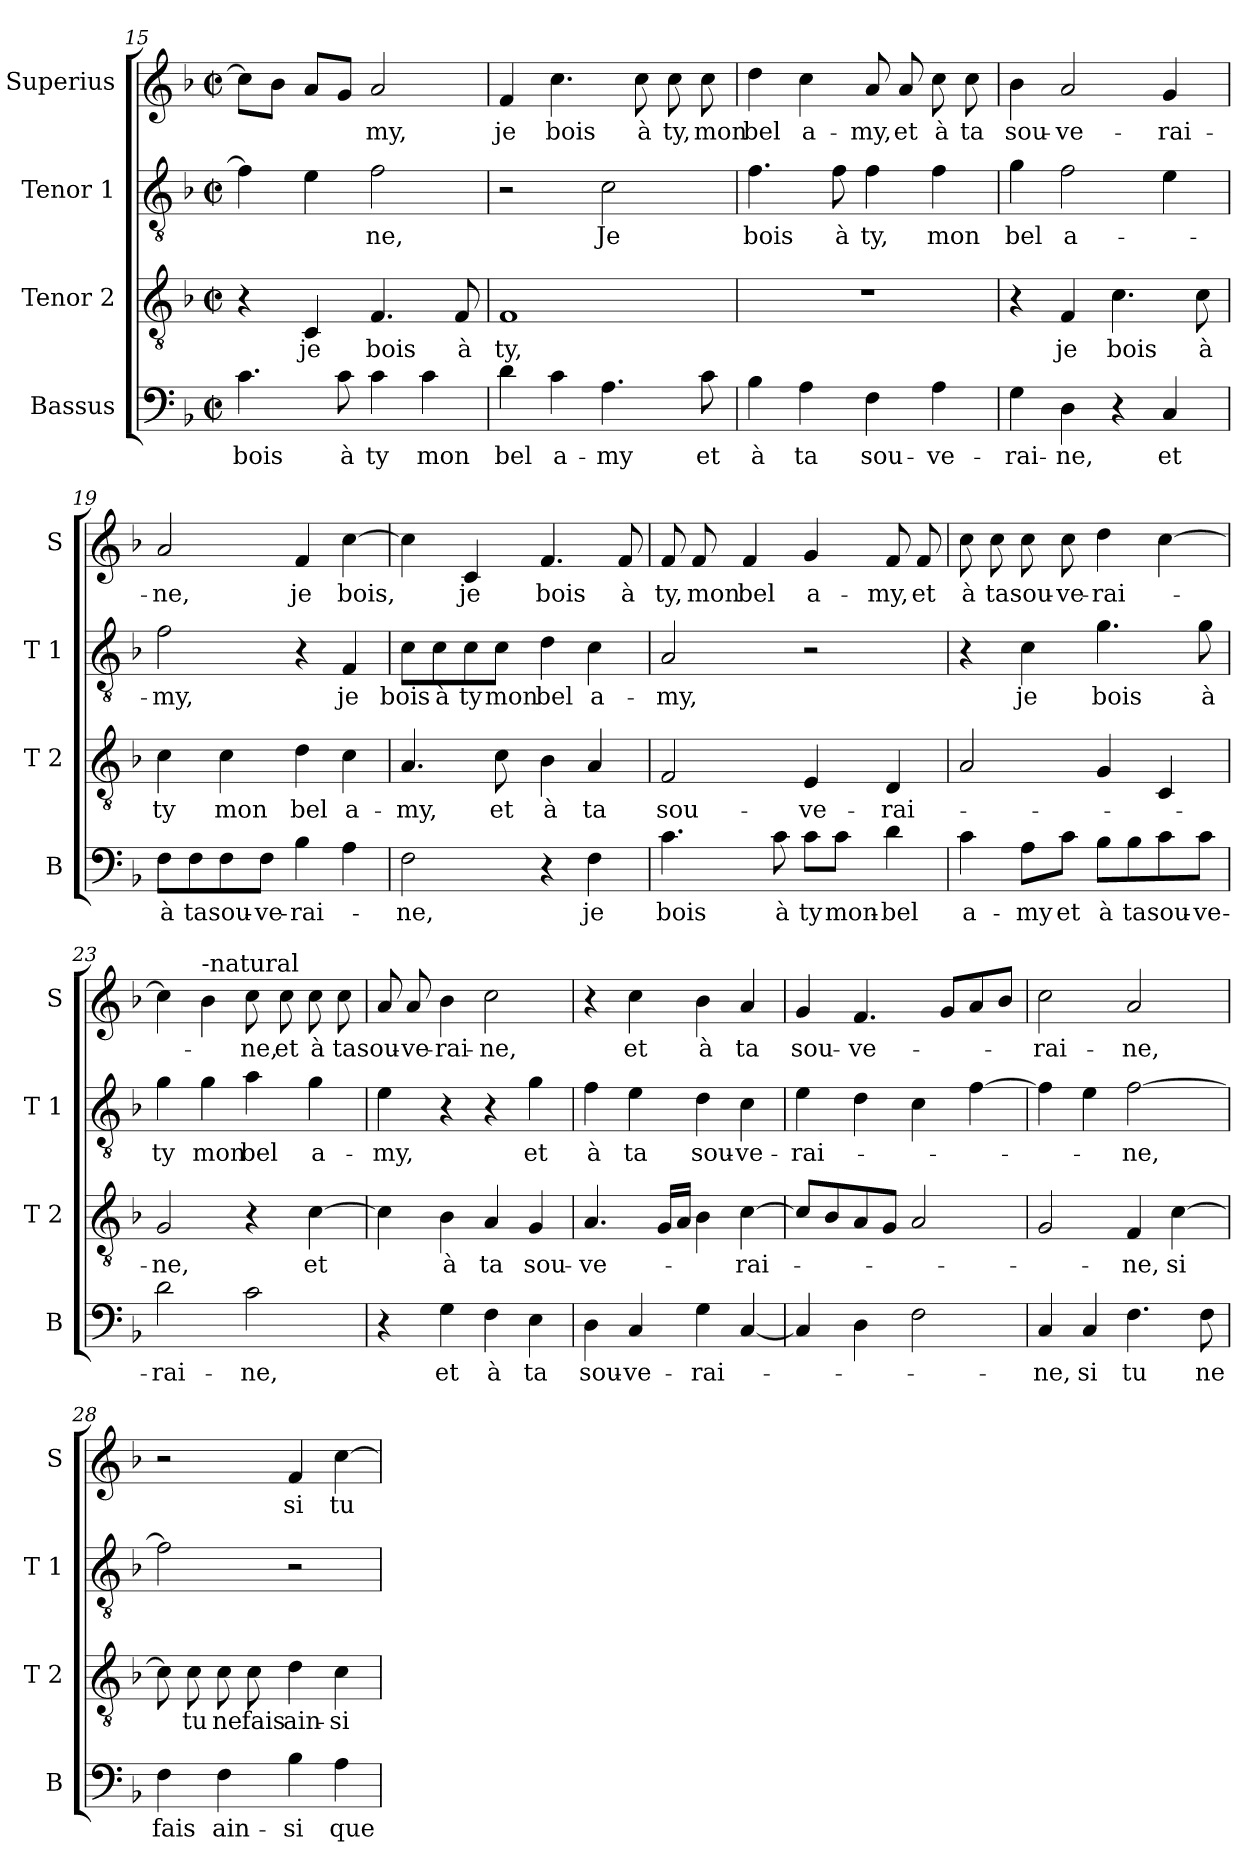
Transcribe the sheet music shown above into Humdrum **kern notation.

**kern	**text	**kern	**text	**kern	**text	**kern	**text
*part4	*part4	*part3	*part3	*part2	*part2	*part1	*part1
*staff4	*staff4	*staff3	*staff3	*staff2	*staff2	*staff1	*staff1
*I"Bassus	*	*I"Tenor 2	*	*I"Tenor 1	*	*I"Superius	*
*I'B	*	*I'T 2	*	*I'T 1	*	*I'S	*
*clefF4	*	*clefGv2	*	*clefGv2	*	*clefG2	*
*k[b-]	*	*k[b-]	*	*k[b-]	*	*k[b-]	*
*F:	*	*F:	*	*F:	*	*F:	*
*M2/2	*	*M2/2	*	*M2/2	*	*M2/2	*
*met(c|)	*	*met(c|)	*	*met(c|)	*	*met(c|)	*
=15	=15	=15	=15	=15	=15	=15	=15
4.c\	bois	4r	.	4f\]	.	8cc\L]	.
.	.	.	.	.	.	8b-\J	.
.	.	4C/	je	4e\	.	8a/L	.
8c\	à	.	.	.	.	8g/J	.
4c\	ty	4.F/	bois	2f\	-ne,	2a/	-my,
4c\	mon	.	.	.	.	.	.
.	.	8F/	à	.	.	.	.
!!LO:PB:g=z
=16	=16	=16	=16	=16	=16	=16	=16
4d\	bel	1F	ty,	2r	.	4f/	je
4c\	a-	.	.	.	.	4.cc\	bois
4.A\	-my	.	.	2c\	Je	.	.
.	.	.	.	.	.	8cc\	à
.	.	.	.	.	.	8cc\	ty,
8c\	et	.	.	.	.	8cc\	mon
=17	=17	=17	=17	=17	=17	=17	=17
4B-\	à	1r	.	4.f\	bois	4dd\	bel
4A\	ta	.	.	.	.	4cc\	a-
.	.	.	.	8f\	à	.	.
4F\	sou-	.	.	4f\	ty,	8a/	-my,
.	.	.	.	.	.	8a/	et
4A\	-ve-	.	.	4f\	mon	8cc\	à
.	.	.	.	.	.	8cc\	ta
=18	=18	=18	=18	=18	=18	=18	=18
4G\	-rai-	4r	.	4g\	bel	4b-\	sou-
4D\	-ne,	4F/	je	2f\	a-	2a/	-ve-
4r	.	4.c\	bois	.	.	.	.
4C/	et	.	.	4e\	.	4g/	-rai-
.	.	8c\	à	.	.	.	.
=19	=19	=19	=19	=19	=19	=19	=19
8F\L	à	4c\	ty	2f\	-my,	2a/	-ne,
8F\	ta	.	.	.	.	.	.
8F\	sou-	4c\	mon	.	.	.	.
8F\J	-ve-	.	.	.	.	.	.
4B-\	-rai-	4d\	bel	4r	.	4f/	je
4A\	.	4c\	a-	4F/	je	[4cc\	bois,
=20	=20	=20	=20	=20	=20	=20	=20
2F\	-ne,	4.A/	-my,	8c\L	bois	4cc\]	.
.	.	.	.	8c\	à	.	.
.	.	.	.	8c\	ty	4c/	je
.	.	8c\	et	8c\J	mon	.	.
4r	.	4B-\	à	4d\	bel	4.f/	bois
4F\	je	4A/	ta	4c\	a-	.	.
.	.	.	.	.	.	8f/	à
!!LO:LB:g=z
=21	=21	=21	=21	=21	=21	=21	=21
4.c\	bois	2F/	sou-	2A/	-my,	8f/	ty,
.	.	.	.	.	.	8f/	mon
.	.	.	.	.	.	4f/	bel
8c\	à	.	.	.	.	.	.
8c\L	ty	4E/	-ve-	2r	.	4g/	a-
8c\J	mon-	.	.	.	.	.	.
4d\	-bel	4D/	-rai-	.	.	8f/	-my,
.	.	.	.	.	.	8f/	et
=22	=22	=22	=22	=22	=22	=22	=22
4c\	a-	2A/	.	4r	.	8cc\	à
.	.	.	.	.	.	8cc\	ta
8A\L	-my	.	.	4c\	je	8cc\	sou-
8c\J	et	.	.	.	.	8cc\	-ve-
8B-\L	à	4G/	.	4.g\	bois	4dd\	-rai-
8B-\	ta	.	.	.	.	.	.
8c\	sou-	4C/	.	.	.	[4cc\	.
8c\J	-ve-	.	.	8g\	à	.	.
=23	=23	=23	=23	=23	=23	=23	=23
2d\	-rai-	2G/	-ne,	4g\	ty	4cc\]	.
!	!	!	!	!	!	!LO:TX:a:t=-natural	!
.	.	.	.	4g\	mon	4b-\	.
2c\	-ne,	4r	.	4a\	bel	8cc\	-ne,
.	.	.	.	.	.	8cc\	et
.	.	[4c\	et	4g\	a-	8cc\	à
.	.	.	.	.	.	8cc\	ta
=24	=24	=24	=24	=24	=24	=24	=24
4r	.	4c\]	.	4e\	-my,	8a/	sou-
.	.	.	.	.	.	8a/	-ve-
4G\	et	4B-\	à	4r	.	4b-\	-rai-
4F\	à	4A/	ta	4r	.	2cc\	-ne,
4E\	ta	4G/	sou-	4g\	et	.	.
!!LO:LB:g=z
=25	=25	=25	=25	=25	=25	=25	=25
4D\	sou-	4.A/	-ve-	4f\	à	4r	.
4C/	-ve-	.	.	4e\	ta	4cc\	et
.	.	16G/LL	.	.	.	.	.
.	.	16A/JJ	.	.	.	.	.
4G\	-rai-	4B-\	.	4d\	sou-	4b-\	à
[4C/	.	[4c\	-rai-	4c\	-ve-	4a/	ta
=26	=26	=26	=26	=26	=26	=26	=26
4C/]	.	8c/L]	.	4e\	-rai-	4g/	sou-
.	.	8B-/	.	.	.	.	.
4D\	.	8A/	.	4d\	.	4.f/	-ve-
.	.	8G/J	.	.	.	.	.
2F\	.	2A/	.	4c\	.	.	.
.	.	.	.	.	.	8g/L	.
.	.	.	.	[4f\	.	8a/	.
.	.	.	.	.	.	8b-/J	.
=27	=27	=27	=27	=27	=27	=27	=27
4C/	-ne,	2G/	.	4f\]	.	2cc\	-rai-
4C/	si	.	.	4e\	.	.	.
4.F\	tu	4F/	-ne,	[2f\	-ne,	2a/	-ne,
.	.	[4c\	si	.	.	.	.
8F\	ne	.	.	.	.	.	.
=28	=28	=28	=28	=28	=28	=28	=28
4F\	fais	8c\]	.	2f\]	.	2r	.
.	.	8c\	tu	.	.	.	.
4F\	ain-	8c\	ne	.	.	.	.
.	.	8c\	fais	.	.	.	.
4B-\	-si	4d\	ain-	2r	.	4f/	si
4A\	que	4c\	-si	.	.	[4cc\	tu
=	=	=	=	=	=	=	=
*-	*-	*-	*-	*-	*-	*-	*-
